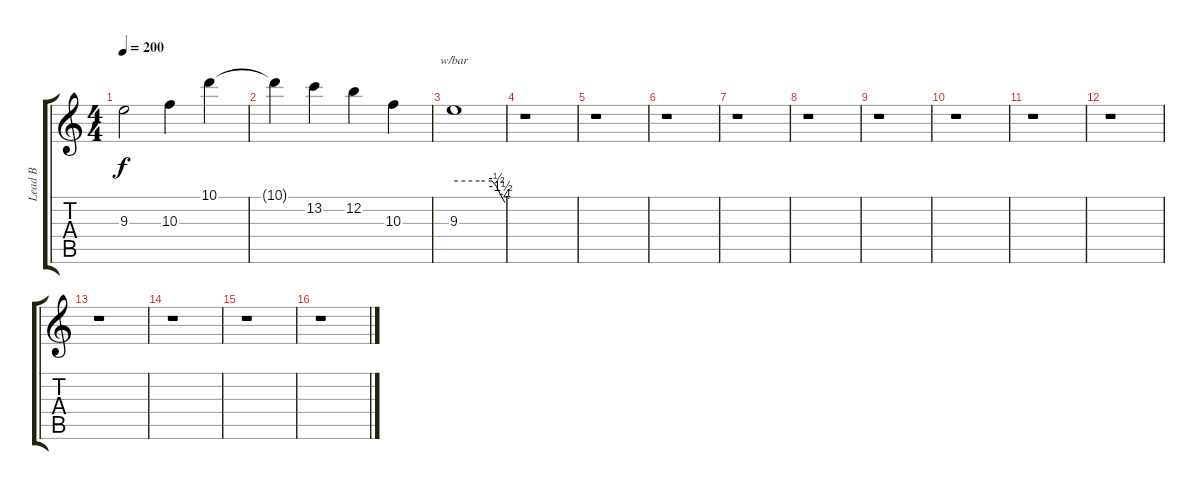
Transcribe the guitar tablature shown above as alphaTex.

\track ("Lead B" "Lead B") {instrument distortionguitar}
\staff {score tabs}
\tuning (E4 B3 G3 D3 A2 E2) {hide}
\ts (4 4)
\tempo 200
\clef g2
\ks c
9.3.2{dy f} 10.3.4 10.1.4 |
10.1{t}.4 13.2.4 12.2.4 10.3.4 |
9.3.1{tbe (custom default 0 0 30 0 45 0 50 -2 55 -6 60 -16)} |
r.1 |
r.1 |
r.1 |
r.1 |
r.1 |
r.1 |
r.1 |
r.1 |
r.1 |
r.1 |
r.1 |
r.1 |
r.1
